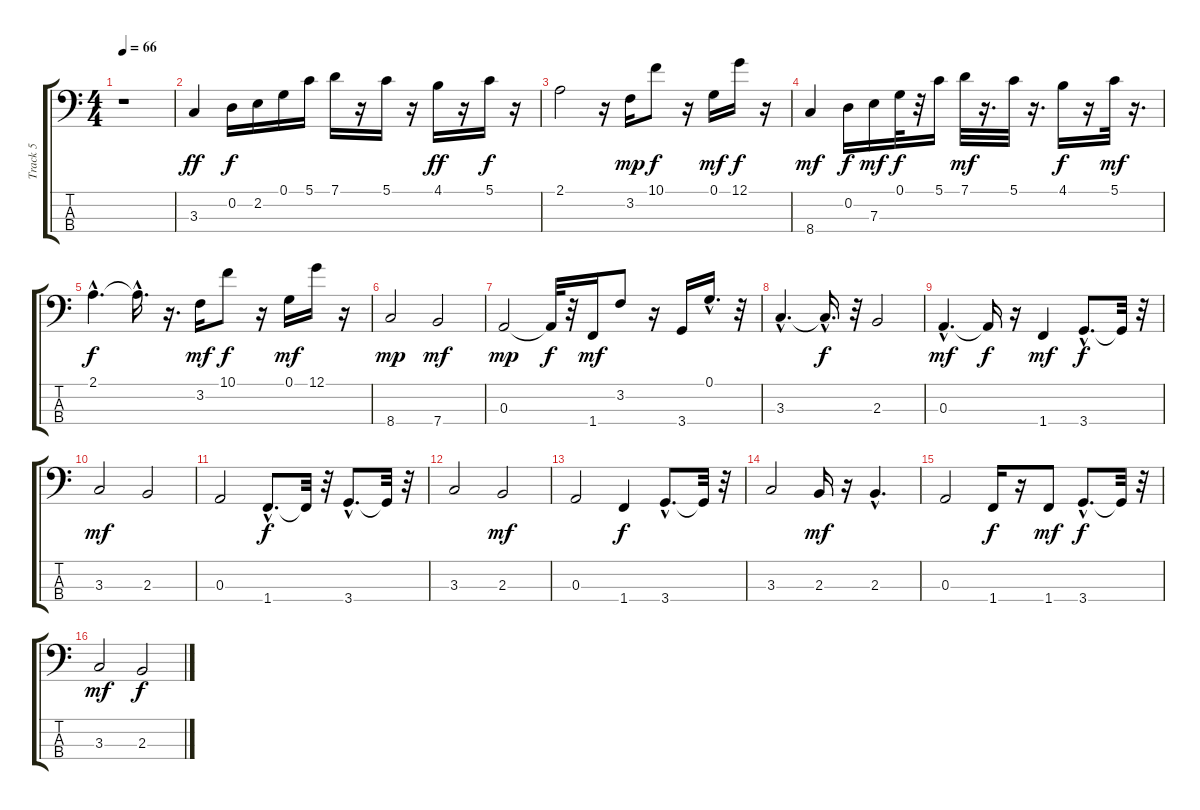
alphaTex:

\track ("Track 5" "Track 5") {instrument fretlessbass}
\staff {score tabs}
\tuning (G2 D2 A1 E1) {hide}
\ts (4 4)
\tempo 66
\clef f4
\ks c
r.1{dy ff} |
3.3.4 0.2.16{dy f} 2.2.16 0.1.16 5.1.16 7.1.16 r.16 5.1.16 r.16 4.1.16{dy ff} r.16 5.1.16{dy f} r.16 |
2.1.2 r.16 3.2.16{dy mp} 10.1.8{dy f} r.16 0.1.16{dy mf} 12.1.16{dy f} r.16 |
8.4.4{dy mf} 0.2.16{dy f} 7.3.16{dy mf} 0.1.32{dy f} r.32 5.1.16 7.1.32{dy mf} r.16{d} 5.1.32 r.16{d} 4.1.16{dy f} r.16 5.1.32{dy mf} r.16{d} |
2.1{hac}.4{d dy f} 2.1{hac t}.16{d} r.16{d} 3.2.16{dy mf} 10.1.8{dy f} r.16 0.1.16{dy mf} 12.1.16 r.16 |
8.4.2{dy mp} 7.4.2{dy mf} |
0.3.2{dy mp} 0.3{t}.32{dy f} r.32 1.4.16{dy mf} 3.2.8 r.16 3.4.16 0.1{hac}.16{d} r.32 |
3.3{hac}.4{d} 3.3{hac t}.16{d dy f} r.32 2.3.2 |
0.3{hac}.4{d dy mf} 0.3{t}.16{dy f} r.16 1.4.4{dy mf} 3.4{hac}.8{d dy f} 3.4{t}.32 r.32 |
3.3.2{dy mf} 2.3.2 |
0.3.2 1.4{hac}.8{d dy f} 1.4{t}.32 r.32 3.4{hac}.8{d} 3.4{t}.32 r.32 |
3.3.2 2.3.2{dy mf} |
0.3.2 1.4.4{dy f} 3.4{hac}.8{d} 3.4{t}.32 r.32 |
3.3.2 2.3.16{dy mf} r.16 2.3{hac}.4{d} |
0.3.2 1.4.16{dy f} r.16 1.4.8{dy mf} 3.4{hac}.8{d dy f} 3.4{t}.32 r.32 |
3.3.2{dy mf} 2.3.2{dy f}
